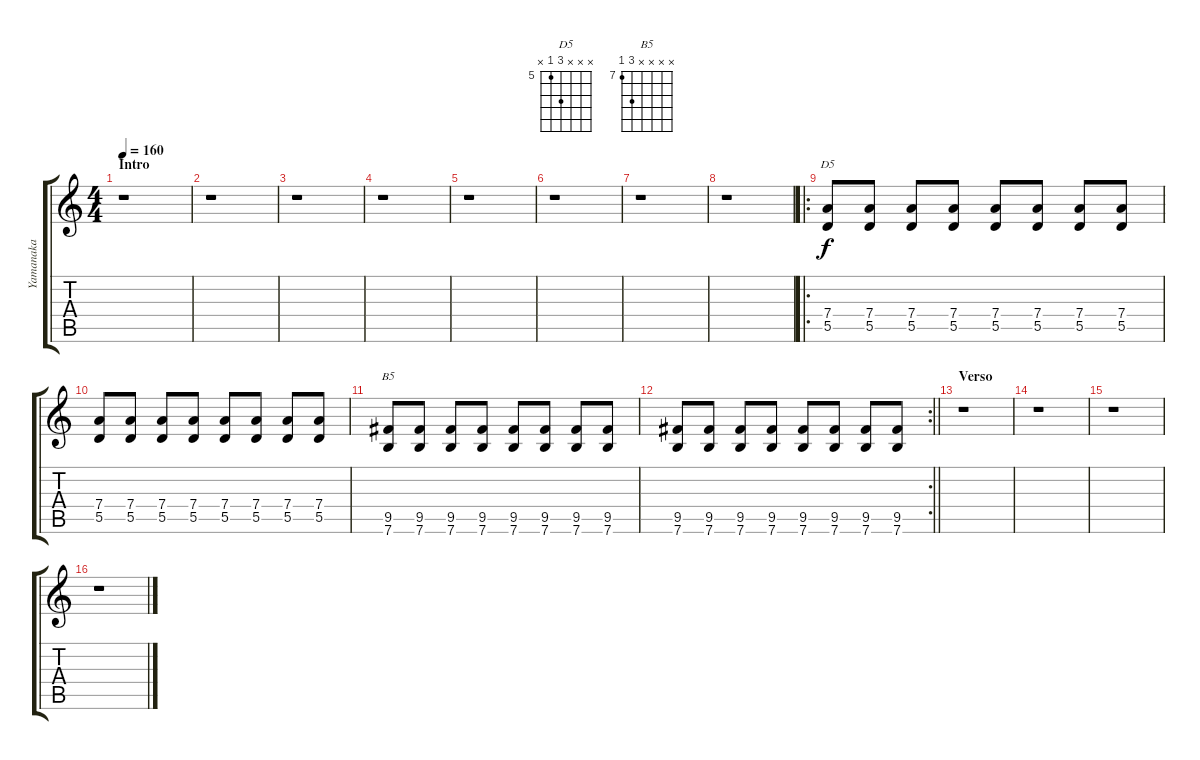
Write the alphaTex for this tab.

\track ("Yamanaka" "Yamanaka") {instrument distortionguitar}
\staff {score tabs}
\tuning (E4 B3 G3 D3 A2 E2) {hide}
\chord ("D5" x x x 7 5 x) {firstfret 5}
\chord ("B5" x x x x 9 7) {firstfret 7}
\ts (4 4)
\section ("" "Intro")
\tempo 160
\clef g2
\ks c
r.1{dy f instrument distortionguitar} |
r.1 |
r.1 |
r.1 |
r.1 |
r.1 |
r.1 |
r.1 |
\ro
(7.4 5.5).8{ch "D5"} (7.4 5.5).8 (7.4 5.5).8 (7.4 5.5).8 (7.4 5.5).8 (7.4 5.5).8 (7.4 5.5).8 (7.4 5.5).8 |
(7.4 5.5).8 (7.4 5.5).8 (7.4 5.5).8 (7.4 5.5).8 (7.4 5.5).8 (7.4 5.5).8 (7.4 5.5).8 (7.4 5.5).8 |
(9.5 7.6).8{ch "B5"} (9.5 7.6).8 (9.5 7.6).8 (9.5 7.6).8 (9.5 7.6).8 (9.5 7.6).8 (9.5 7.6).8 (9.5 7.6).8 |
\rc 2
\barLineRight lightlight
(9.5 7.6).8 (9.5 7.6).8 (9.5 7.6).8 (9.5 7.6).8 (9.5 7.6).8 (9.5 7.6).8 (9.5 7.6).8 (9.5 7.6).8 |
\section ("" "Verso")
r.1 |
r.1 |
r.1 |
r.1
